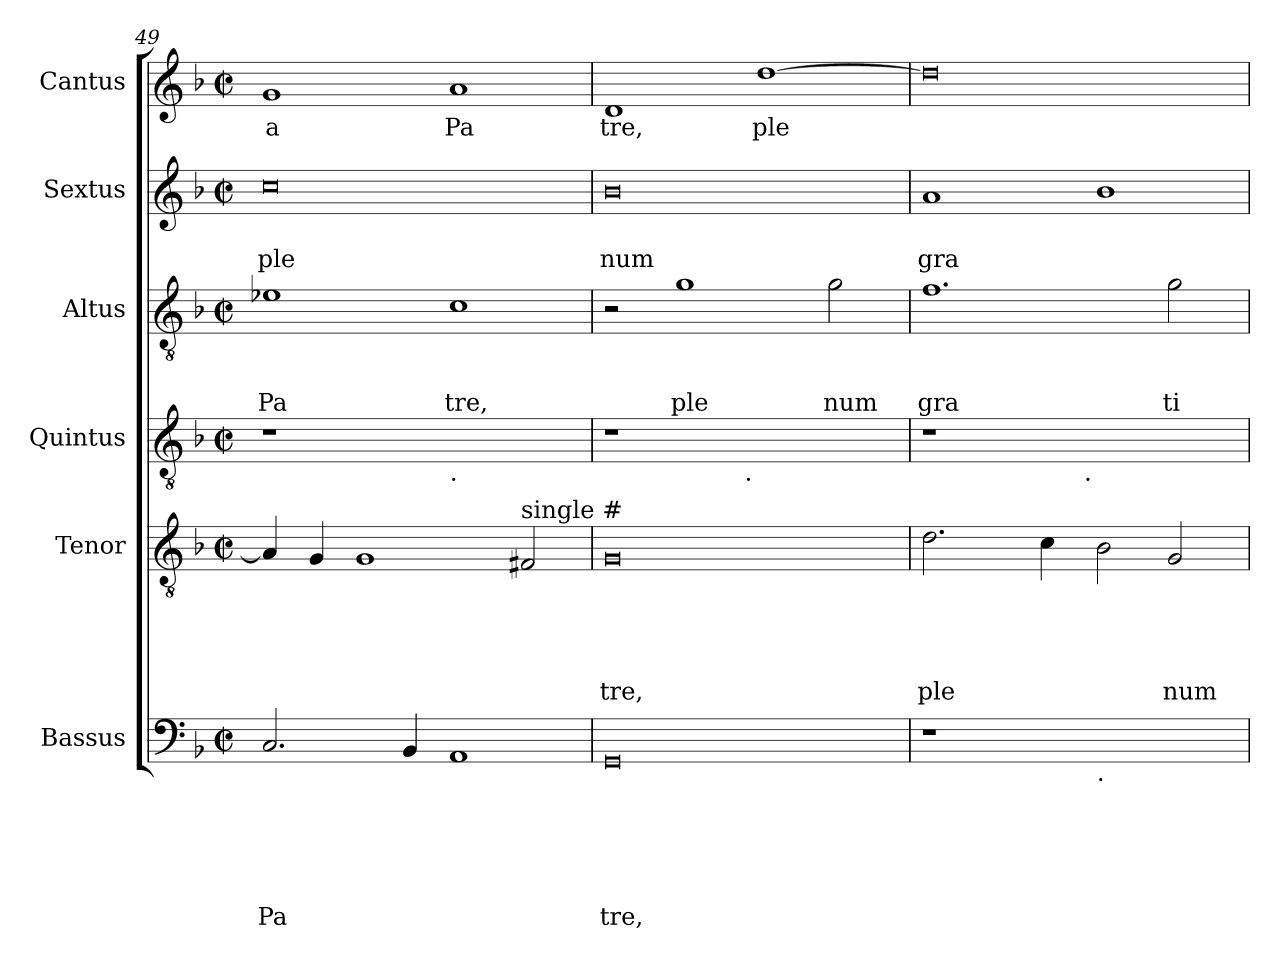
**kern	**text	**text	**text	**text	**text	**text	**kern	**text	**text	**text	**text	**text	**kern	**kern	**text	**text	**text	**kern	**text	**text	**kern	**text
*part6	*part6	*part6	*part6	*part6	*part6	*part6	*part5	*part5	*part5	*part5	*part5	*part5	*part4	*part3	*part3	*part3	*part3	*part2	*part2	*part2	*part1	*part1
*staff6	*staff6	*staff6	*staff6	*staff6	*staff6	*staff6	*staff5	*staff5	*staff5	*staff5	*staff5	*staff5	*staff4	*staff3	*staff3	*staff3	*staff3	*staff2	*staff2	*staff2	*staff1	*staff1
*I"Bassus	*	*	*	*	*	*	*I"Tenor	*	*	*	*	*	*I"Quintus	*I"Altus	*	*	*	*I"Sextus	*	*	*I"Cantus	*
*clefF4	*	*	*	*	*	*	*clefGv2	*	*	*	*	*	*clefGv2	*clefGv2	*	*	*	*clefG2	*	*	*clefG2	*
*k[b-]	*	*	*	*	*	*	*k[b-]	*	*	*	*	*	*k[b-]	*k[b-]	*	*	*	*k[b-]	*	*	*k[b-]	*
*F:	*	*	*	*	*	*	*F:	*	*	*	*	*	*F:	*F:	*	*	*	*F:	*	*	*F:	*
*M2/2	*	*	*	*	*	*	*M2/2	*	*	*	*	*	*M2/2	*M2/2	*	*	*	*M2/2	*	*	*M2/2	*
*met(c|)	*	*	*	*	*	*	*met(c|)	*	*	*	*	*	*met(c|)	*met(c|)	*	*	*	*met(c|)	*	*	*met(c|)	*
=49	=49	=49	=49	=49	=49	=49	=49	=49	=49	=49	=49	=49	=49	=49	=49	=49	=49	=49	=49	=49	=49	=49
!	!	!	!	!	!	!LO:LY:b	!	!	!	!	!	!	!	!	!	!	!LO:LY:b	!	!	!LO:LY:b	!	!LO:LY:b
2.C/	.	.	.	.	.	Pa	4A/]	.	.	.	.	.	1r	1e-X	.	.	Pa	0cc	.	ple	1g	a
.	.	.	.	.	.	.	4G/	.	.	.	.	.	.	.	.	.	.	.	.	.	.	.
.	.	.	.	.	.	.	1G	.	.	.	.	.	.	.	.	.	.	.	.	.	.	.
4BB-/	.	.	.	.	.	.	.	.	.	.	.	.	.	.	.	.	.	.	.	.	.	.
!	!	!	!	!	!	!	!	!	!	!	!	!	!LO:TX:b:t=.	!	!	!	!	!	!	!	!	!
!	!	!	!	!	!	!	!	!	!	!	!	!	!	!	!	!	!LO:LY:b	!	!	!	!	!LO:LY:b
1AA	.	.	.	.	.	.	.	.	.	.	.	.	1ryy	1c	.	.	tre,	.	.	.	1a	Pa
!	!	!	!	!	!	!	!LO:TX:a:t=single #	!	!	!	!	!	!	!	!	!	!	!	!	!	!	!
.	.	.	.	.	.	.	2F#/	.	.	.	.	.	.	.	.	.	.	.	.	.	.	.
=50	=50	=50	=50	=50	=50	=50	=50	=50	=50	=50	=50	=50	=50	=50	=50	=50	=50	=50	=50	=50	=50	=50
!	!	!	!	!	!	!LO:LY:b	!	!	!	!	!	!LO:LY:b	!	!	!	!	!	!	!	!LO:LY:b	!	!LO:LY:b
*	*	*	*	*	*	*	*	*	*	*	*	*	*^	*	*	*	*	*	*	*	*	*
0GG	.	.	.	.	.	tre,	0G	.	.	.	.	tre,	1r	2ryy	2r	.	.	.	0b-	.	num	1d	tre,
!	!	!	!	!	!	!	!	!	!	!	!	!	!	!	!	!	!	!LO:LY:b	!	!	!	!	!
.	.	.	.	.	.	.	.	.	.	.	.	.	.	4...ryy	1g	.	.	ple	.	.	.	.	.
!	!	!	!	!	!	!	!	!	!	!	!	!	!	!LO:TX:b:t=.	!	!	!	!	!	!	!	!	!
.	.	.	.	.	.	.	.	.	.	.	.	.	.	1ryy	.	.	.	.	.	.	.	.	.
!	!	!	!	!	!	!	!	!	!	!	!	!	!	!	!	!	!	!	!	!	!	!	!LO:LY:b
.	.	.	.	.	.	.	.	.	.	.	.	.	1ryy	.	.	.	.	.	.	.	.	[>1dd	ple
!	!	!	!	!	!	!	!	!	!	!	!	!	!	!	!	!	!	!LO:LY:b	!	!	!	!	!
.	.	.	.	.	.	.	.	.	.	.	.	.	.	.	2g\	.	.	num	.	.	.	.	.
.	.	.	.	.	.	.	.	.	.	.	.	.	.	32ryy	.	.	.	.	.	.	.	.	.
=51	=51	=51	=51	=51	=51	=51	=51	=51	=51	=51	=51	=51	=51	=51	=51	=51	=51	=51	=51	=51	=51	=51	=51
!	!	!	!	!	!	!	!	!	!	!	!	!LO:LY:b	!	!	!	!	!	!LO:LY:b	!	!	!LO:LY:b	!	!
1r	.	.	.	.	.	.	2.d\	.	.	.	.	ple	1r	2ryy	1.f	.	.	gra	1a	.	gra	0dd]	.
.	.	.	.	.	.	.	.	.	.	.	.	.	.	4...ryy	.	.	.	.	.	.	.	.	.
.	.	.	.	.	.	.	4c\	.	.	.	.	.	.	.	.	.	.	.	.	.	.	.	.
!	!	!	!	!	!	!	!	!	!	!	!	!	!	!LO:TX:b:t=.	!	!	!	!	!	!	!	!	!
.	.	.	.	.	.	.	.	.	.	.	.	.	.	1ryy	.	.	.	.	.	.	.	.	.
!LO:TX:b:t=.	!	!	!	!	!	!	!	!	!	!	!	!	!	!	!	!	!	!	!	!	!	!	!
1ryy	.	.	.	.	.	.	2B-\	.	.	.	.	.	1ryy	.	.	.	.	.	1b-	.	.	.	.
!	!	!	!	!	!	!	!	!	!	!	!	!LO:LY:b	!	!	!	!	!	!LO:LY:b	!	!	!	!	!
.	.	.	.	.	.	.	2G/	.	.	.	.	num	.	.	2g\	.	.	ti	.	.	.	.	.
.	.	.	.	.	.	.	.	.	.	.	.	.	.	32ryy	.	.	.	.	.	.	.	.	.
*	*	*	*	*	*	*	*	*	*	*	*	*	*v	*v	*	*	*	*	*	*	*	*	*
=	=	=	=	=	=	=	=	=	=	=	=	=	=	=	=	=	=	=	=	=	=	=
*-	*-	*-	*-	*-	*-	*-	*-	*-	*-	*-	*-	*-	*-	*-	*-	*-	*-	*-	*-	*-	*-	*-
